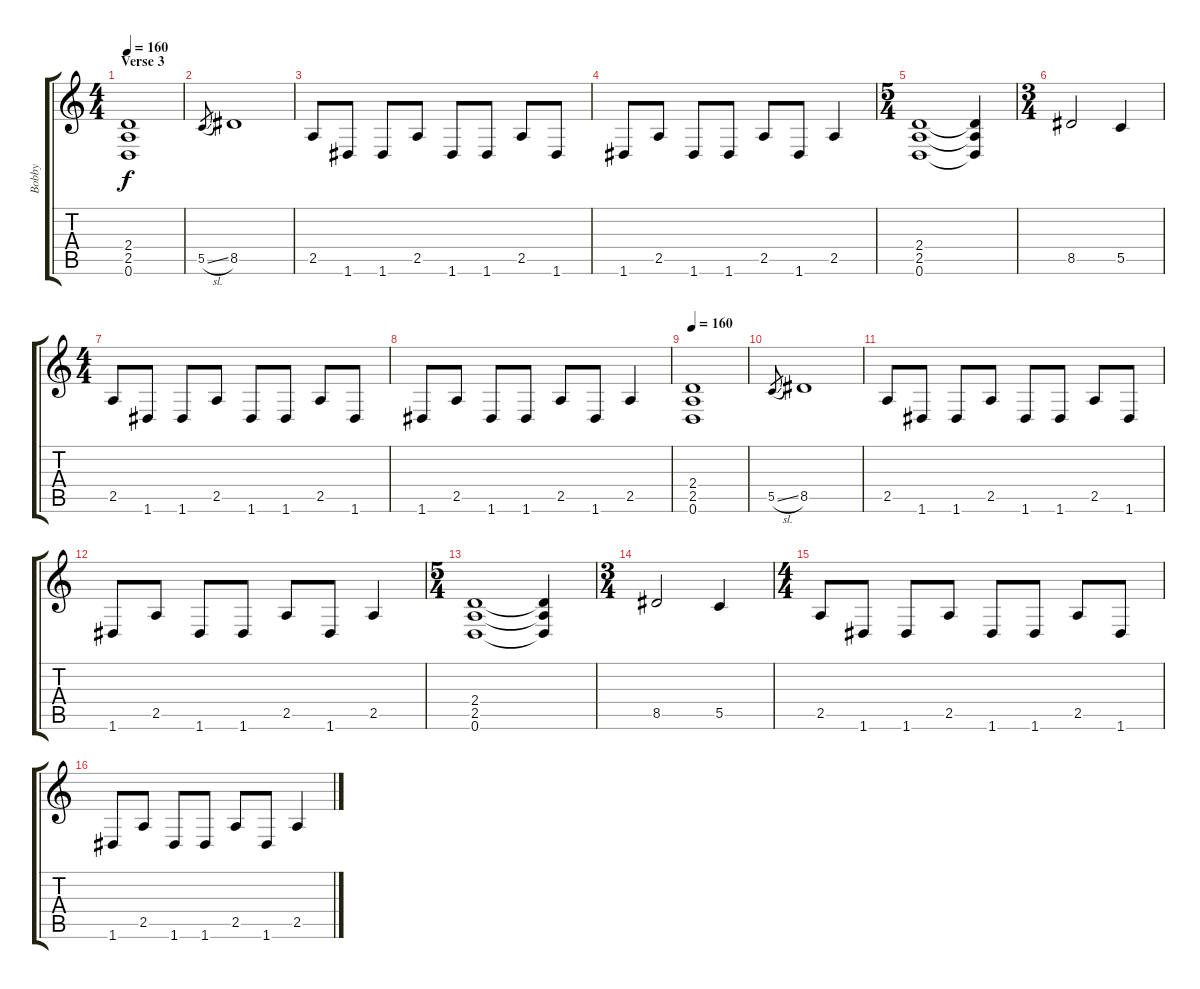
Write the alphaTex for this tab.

\track ("Bobby" "Bobby") {instrument distortionguitar}
\staff {score tabs}
\tuning (D4 A3 F3 C3 G2 D2) {hide}
\ts (4 4)
\section ("" "Verse 3")
\tempo 160
\clef g2
\ks c
(2.4 2.5 0.6).1{dy f} |
5.5{sl}.8{gr} 8.5.1 |
2.5.8 1.6.8 1.6.8 2.5.8 1.6.8 1.6.8 2.5.8 1.6.8 |
1.6.8 2.5.8 1.6.8 1.6.8 2.5.8 1.6.8 2.5.4 |
\ts (5 4)
(2.4 2.5 0.6).1 (2.4{t} 2.5{t} 0.6{t}).4 |
\ts (3 4)
8.5.2 5.5.4 |
\ts (4 4)
2.5.8 1.6.8 1.6.8 2.5.8 1.6.8 1.6.8 2.5.8 1.6.8 |
1.6.8 2.5.8 1.6.8 1.6.8 2.5.8 1.6.8 2.5.4 |
\tempo 160
(2.4 2.5 0.6).1 |
5.5{sl}.8{gr} 8.5.1 |
2.5.8 1.6.8 1.6.8 2.5.8 1.6.8 1.6.8 2.5.8 1.6.8 |
1.6.8 2.5.8 1.6.8 1.6.8 2.5.8 1.6.8 2.5.4 |
\ts (5 4)
(2.4 2.5 0.6).1 (2.4{t} 2.5{t} 0.6{t}).4 |
\ts (3 4)
8.5.2 5.5.4 |
\ts (4 4)
2.5.8 1.6.8 1.6.8 2.5.8 1.6.8 1.6.8 2.5.8 1.6.8 |
1.6.8 2.5.8 1.6.8 1.6.8 2.5.8 1.6.8 2.5.4
